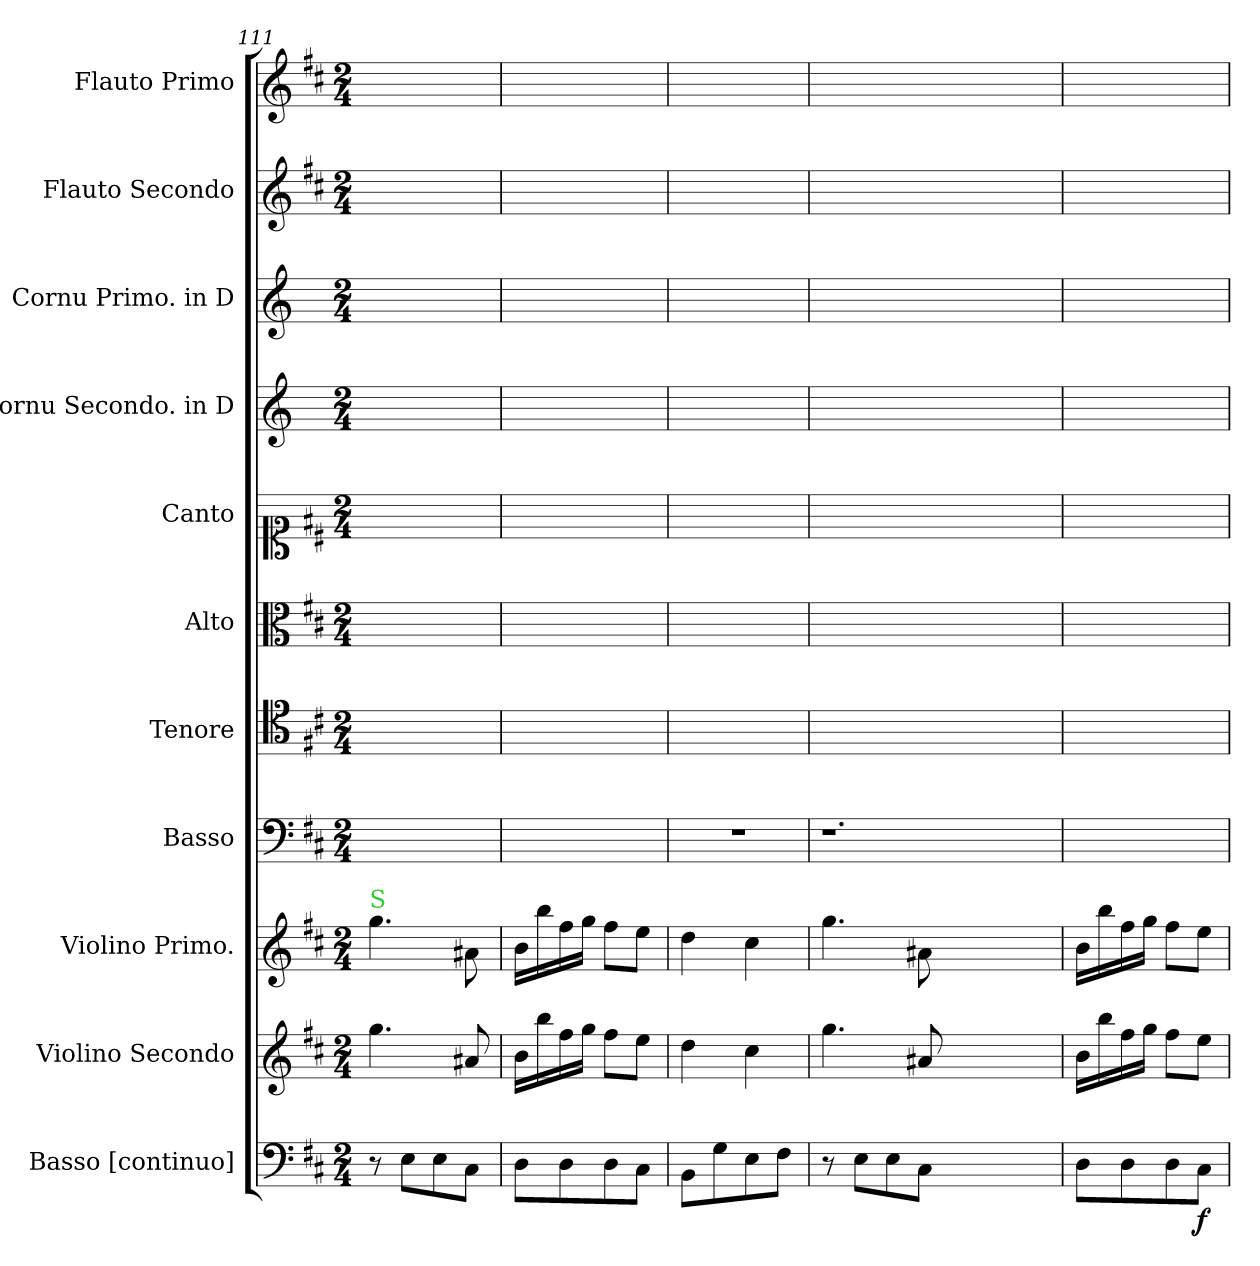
**kern	**dynam	**kern	**dynam	**kern	**kern	**kern	**kern	**kern	**kern	**kern	**kern	**kern
*part11	*part11	*part10	*part10	*part9	*part8	*part7	*part6	*part5	*part4	*part3	*part2	*part1
*staff11	*staff11	*staff10	*staff10	*staff9	*staff8	*staff7	*staff6	*staff5	*staff4	*staff3	*staff2	*staff1
*I"Basso [continuo]	*	*I"Violino Secondo	*	*I"Violino Primo.	*I"Basso	*I"Tenore	*I"Alto	*I"Canto	*I"Cornu Secondo. in D	*I"Cornu Primo. in D	*I"Flauto Secondo	*I"Flauto Primo
*I'Bc	*	*I'Vn II	*	*I'Vn I	*I'B	*I'T	*I'A	*I'C	*I'Cor II	*I'Cor I	*I'Fl II	*I'Fl I
*clefF4	*	*clefG2	*	*clefG2	*clefF4	*clefC4	*clefC3	*clefC1	*clefG2	*clefG2	*clefG2	*clefG2
*	*	*	*	*	*	*	*	*	*ITrd-1c-2	*ITrd-1c-2	*	*
*k[f#c#]	*	*k[f#c#]	*	*k[f#c#]	*k[f#c#]	*k[f#c#]	*k[f#c#]	*k[f#c#]	*k[f#c#]	*k[f#c#]	*k[f#c#]	*k[f#c#]
*M2/4	*	*M2/4	*	*M2/4	*M2/4	*M2/4	*M2/4	*M2/4	*M2/4	*M2/4	*M2/4	*M2/4
=111	=111	=111	=111	=111	=111	=111	=111	=111	=111	=111	=111	=111
!	!	!	!	!LO:TX:a:color=limegreen:t=S	!	!	!	!	!	!	!	!
8r	.	4.gg\	.	4.gg\	2ryy	2ryy	2ryy	2ryy	2ryy	2ryy	2ryy	2ryy
8E\L	.	.	.	.	.	.	.	.	.	.	.	.
8E\	.	.	.	.	.	.	.	.	.	.	.	.
8C#\J	.	8a#X/	.	8a#X\	.	.	.	.	.	.	.	.
=112	=112	=112	=112	=112	=112	=112	=112	=112	=112	=112	=112	=112
8D\L	.	16b\LL	.	16b\LL	2ryy	2ryy	2ryy	2ryy	2ryy	2ryy	2ryy	2ryy
.	.	16bb\	.	16bb\	.	.	.	.	.	.	.	.
8D\	.	16ff#\	.	16ff#\	.	.	.	.	.	.	.	.
.	.	16gg\JJ	.	16gg\JJ	.	.	.	.	.	.	.	.
8D\	.	8ff#\L	.	8ff#\L	.	.	.	.	.	.	.	.
8C#\J	.	8ee\J	.	8ee\J	.	.	.	.	.	.	.	.
=113	=113	=113	=113	=113	=113	=113	=113	=113	=113	=113	=113	=113
8BB\L	.	4dd\	.	4dd\	2r	2ryy	2ryy	2ryy	2ryy	2ryy	2ryy	2ryy
8G\	.	.	.	.	.	.	.	.	.	.	.	.
8E\	.	4cc#\	.	4cc#\	.	.	.	.	.	.	.	.
8F#\J	.	.	.	.	.	.	.	.	.	.	.	.
=114	=114	=114	=114	=114	=114	=114	=114	=114	=114	=114	=114	=114
8r	.	4.gg\	pia	4.gg\	1.r	2ryy	2ryy	2ryy	2ryy	2ryy	2ryy	2ryy
8E\L	.	.	.	.	.	.	.	.	.	.	.	.
8E\	.	.	.	.	.	.	.	.	.	.	.	.
8C#\J	.	8a#X/	.	8a#X\	.	.	.	.	.	.	.	.
1ryy	.	1ryy	.	1ryy	.	1ryy	1ryy	1ryy	1ryy	1ryy	1ryy	1ryy
=115	=115	=115	=115	=115	=115	=115	=115	=115	=115	=115	=115	=115
8D\L	.	16b\LL	.	16b\LL	2ryy	2ryy	2ryy	2ryy	2ryy	2ryy	2ryy	2ryy
.	.	16bb\	.	16bb\	.	.	.	.	.	.	.	.
8D\	.	16ff#\	for	16ff#\	.	.	.	.	.	.	.	.
.	.	16gg\JJ	.	16gg\JJ	.	.	.	.	.	.	.	.
8D\	.	8ff#\L	.	8ff#\L	.	.	.	.	.	.	.	.
8C#\J	f	8ee\J	.	8ee\J	.	.	.	.	.	.	.	.
=	=	=	=	=	=	=	=	=	=	=	=	=
*-	*-	*-	*-	*-	*-	*-	*-	*-	*-	*-	*-	*-
